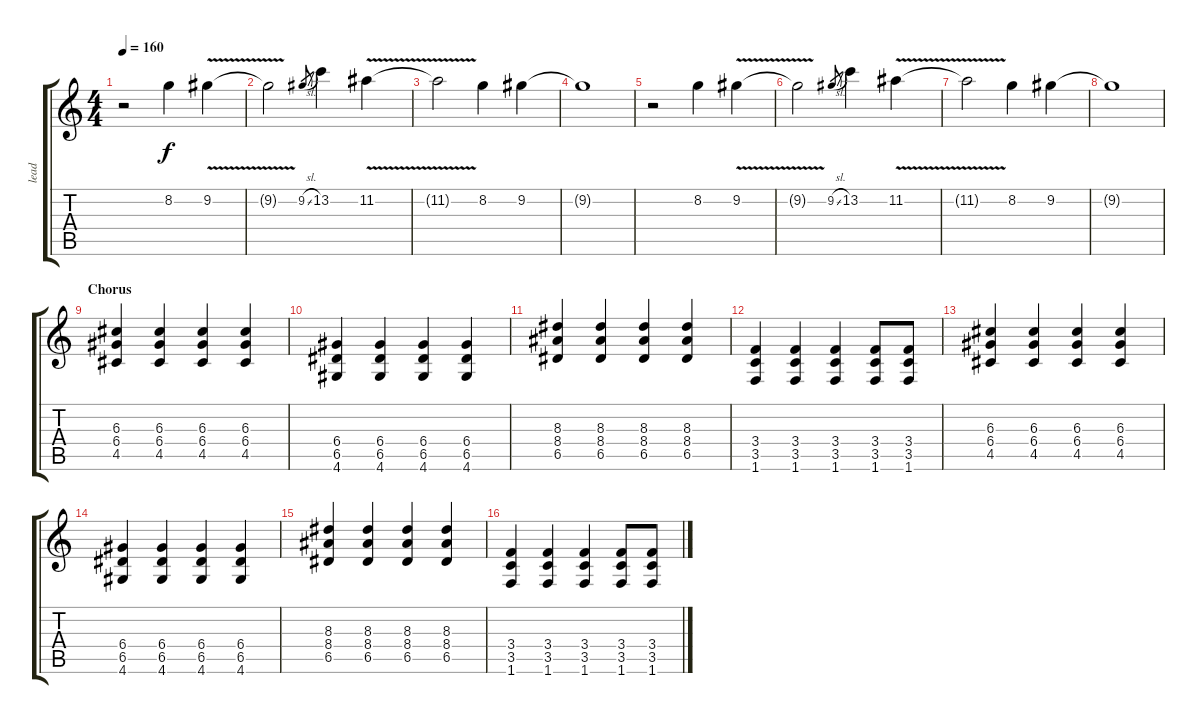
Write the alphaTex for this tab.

\track ("lead" "lead") {instrument overdrivenguitar}
\staff {score tabs}
\tuning (E4 B3 G3 D3 A2 E2) {hide}
\ts (4 4)
\tempo 160
\clef g2
\ks c
r.2{dy f} 8.2.4 9.2{v}.4 |
9.2{t}.2 9.2{sl}.8{gr} 13.2.4 11.2{v}.4 |
11.2{t}.2 8.2.4 9.2.4 |
9.2{t}.1 |
r.2 8.2.4 9.2{v}.4 |
9.2{t}.2 9.2{sl}.8{gr} 13.2.4 11.2{v}.4 |
11.2{t}.2 8.2.4 9.2.4 |
9.2{t}.1 |
\section ("" "Chorus")
(6.3 6.4 4.5).4 (6.3 6.4 4.5).4 (6.3 6.4 4.5).4 (6.3 6.4 4.5).4 |
(6.4 6.5 4.6).4 (6.4 6.5 4.6).4 (6.4 6.5 4.6).4 (6.4 6.5 4.6).4 |
(8.3 8.4 6.5).4 (8.3 8.4 6.5).4 (8.3 8.4 6.5).4 (8.3 8.4 6.5).4 |
(3.4 3.5 1.6).4 (3.4 3.5 1.6).4 (3.4 3.5 1.6).4 (3.4 3.5 1.6).8 (3.4 3.5 1.6).8 |
(6.3 6.4 4.5).4 (6.3 6.4 4.5).4 (6.3 6.4 4.5).4 (6.3 6.4 4.5).4 |
(6.4 6.5 4.6).4 (6.4 6.5 4.6).4 (6.4 6.5 4.6).4 (6.4 6.5 4.6).4 |
(8.3 8.4 6.5).4 (8.3 8.4 6.5).4 (8.3 8.4 6.5).4 (8.3 8.4 6.5).4 |
(3.4 3.5 1.6).4 (3.4 3.5 1.6).4 (3.4 3.5 1.6).4 (3.4 3.5 1.6).8 (3.4 3.5 1.6).8
